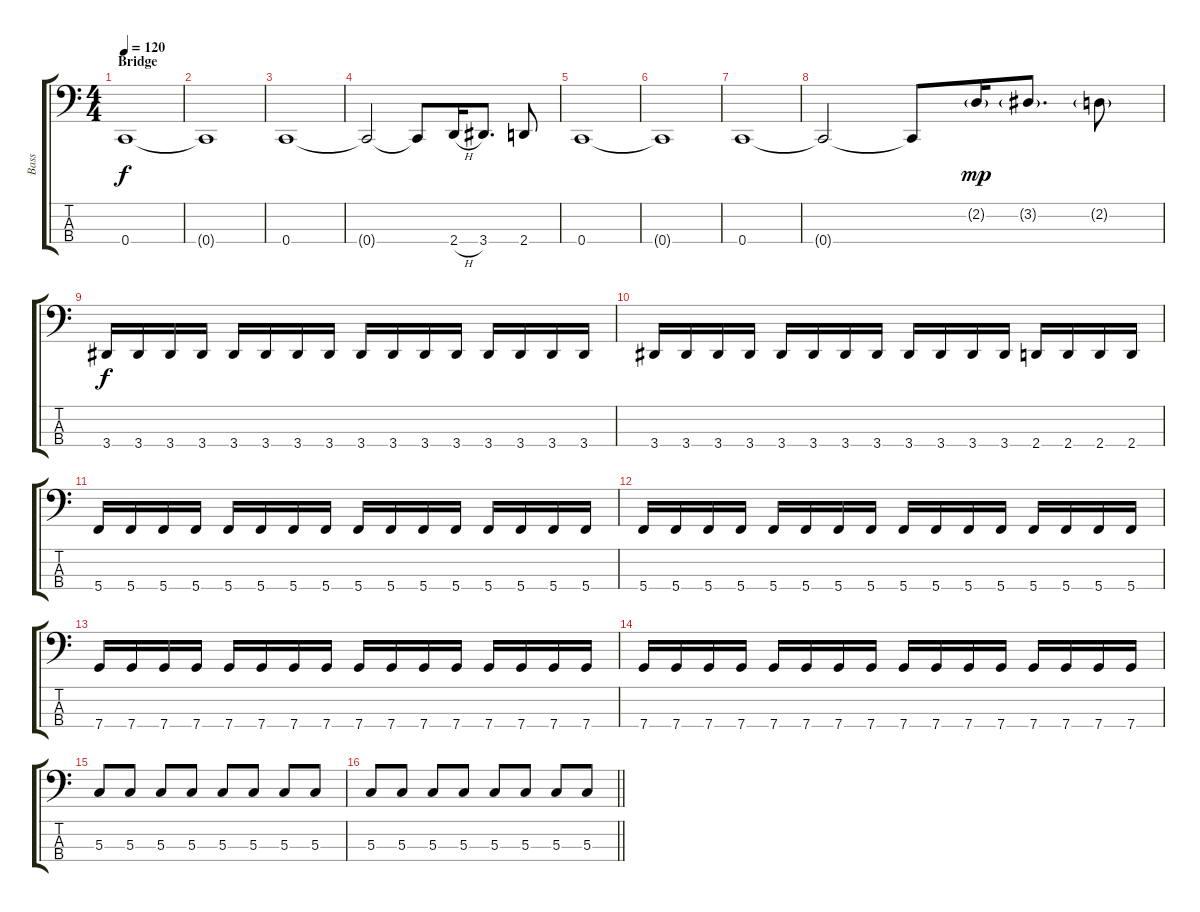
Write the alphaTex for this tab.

\track ("Bass" "Bass") {instrument electricbasspick}
\staff {score tabs}
\tuning (F2 C2 G1 C1) {hide}
\ts (4 4)
\section ("" "Bridge")
\tempo 120
\clef f4
\ks c
0.4.1{dy f} |
0.4{t}.1 |
0.4.1 |
0.4{t}.2 0.4{t}.8 2.4{h}.16 3.4.8{d} 2.4.8 |
0.4.1 |
0.4{t}.1 |
0.4.1 |
0.4{t}.2 0.4{t}.8 2.2{g}.16{dy mp} 3.2{g}.8{d} 2.2{g}.8 |
3.4.16{dy f} 3.4.16 3.4.16 3.4.16 3.4.16 3.4.16 3.4.16 3.4.16 3.4.16 3.4.16 3.4.16 3.4.16 3.4.16 3.4.16 3.4.16 3.4.16 |
3.4.16 3.4.16 3.4.16 3.4.16 3.4.16 3.4.16 3.4.16 3.4.16 3.4.16 3.4.16 3.4.16 3.4.16 2.4.16 2.4.16 2.4.16 2.4.16 |
5.4.16 5.4.16 5.4.16 5.4.16 5.4.16 5.4.16 5.4.16 5.4.16 5.4.16 5.4.16 5.4.16 5.4.16 5.4.16 5.4.16 5.4.16 5.4.16 |
5.4.16 5.4.16 5.4.16 5.4.16 5.4.16 5.4.16 5.4.16 5.4.16 5.4.16 5.4.16 5.4.16 5.4.16 5.4.16 5.4.16 5.4.16 5.4.16 |
7.4.16 7.4.16 7.4.16 7.4.16 7.4.16 7.4.16 7.4.16 7.4.16 7.4.16 7.4.16 7.4.16 7.4.16 7.4.16 7.4.16 7.4.16 7.4.16 |
7.4.16 7.4.16 7.4.16 7.4.16 7.4.16 7.4.16 7.4.16 7.4.16 7.4.16 7.4.16 7.4.16 7.4.16 7.4.16 7.4.16 7.4.16 7.4.16 |
5.3.8 5.3.8 5.3.8 5.3.8 5.3.8 5.3.8 5.3.8 5.3.8 |
\barLineRight lightlight
5.3.8 5.3.8 5.3.8 5.3.8 5.3.8 5.3.8 5.3.8 5.3.8
